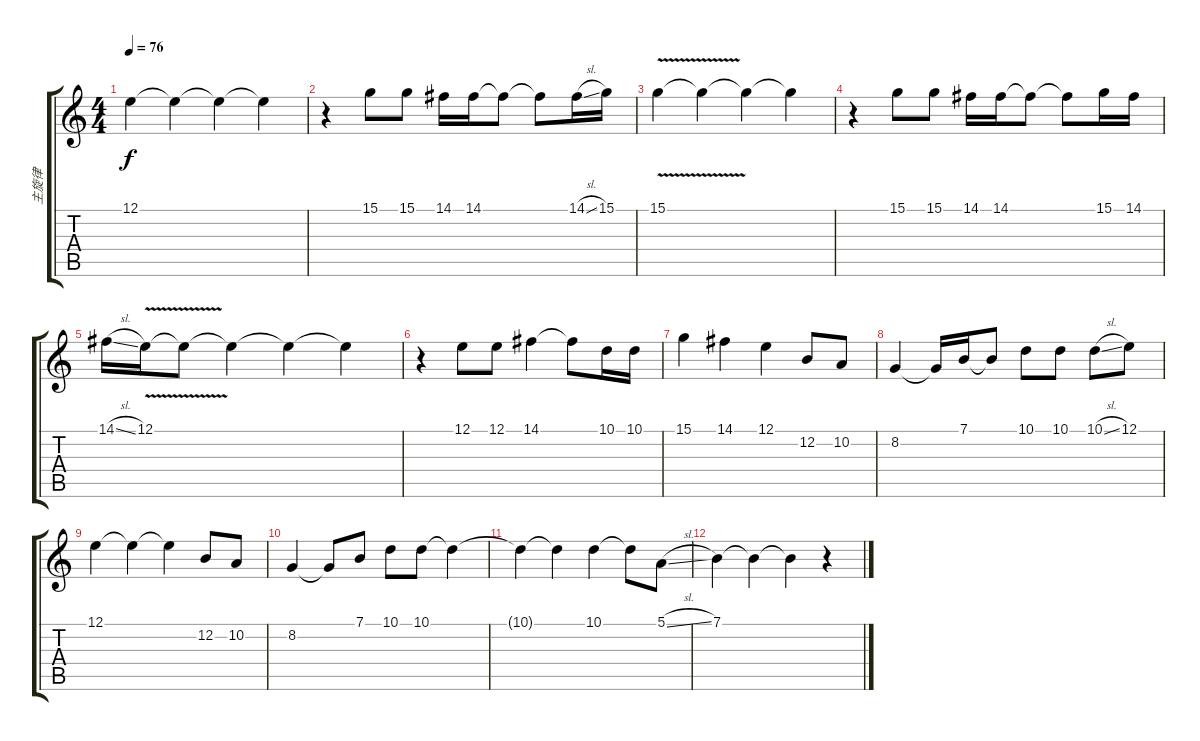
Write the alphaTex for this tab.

\track ("主旋律" "主旋律") {instrument lead1square}
\staff {score tabs}
\tuning (E4 B3 G3 D3 A2 E2) {hide}
\ts (4 4)
\tempo 76
\clef g2
\ks c
12.1.4{dy f} 12.1{t}.4 12.1{t}.4 12.1{t}.4 |
r.4 15.1.8 15.1.8 14.1.16 14.1.16 14.1{t}.8 14.1{t}.8 14.1{sl}.16 15.1.16 |
15.1{v}.4 15.1{t}.4 15.1{t}.4 15.1{t}.4 |
r.4 15.1.8 15.1.8 14.1.16 14.1.16 14.1{t}.8 14.1{t}.8 15.1.16 14.1.16 |
14.1{sl}.16 12.1{v}.16 12.1{t}.8 12.1{t}.4 12.1{t}.4 12.1{t}.4 |
r.4 12.1.8 12.1.8 14.1.4 14.1{t}.8 10.1.16 10.1.16 |
15.1.4 14.1.4 12.1.4 12.2.8 10.2.8 |
8.2.4 8.2{t}.16 7.1.16 7.1{t}.8 10.1.8 10.1.8 10.1{sl}.8 12.1.8 |
12.1.4 12.1{t}.4 12.1{t}.4 12.2.8 10.2.8 |
8.2.4 8.2{t}.8 7.1.8 10.1.8 10.1.8 10.1{t}.4 |
10.1{t}.4 10.1{t}.4 10.1.4 10.1{t}.8 5.1{sl}.8 |
7.1.4 7.1{t}.4 7.1{t}.4 r.4
